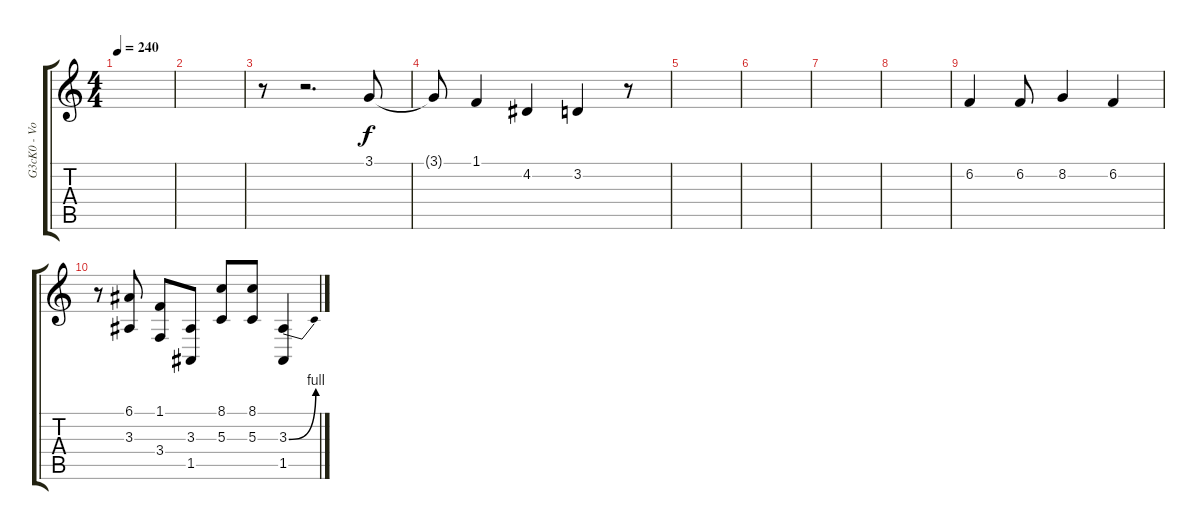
\track ("G3cK0 - Voice" "G3cK0 - Vo") {instrument violin}
\staff {score tabs}
\tuning (E4 B3 G3 D3 A2 E2) {hide}
\ts (4 4)
\tempo 240
\clef g2
\ks c
|
|
r.8 r.2{d} 3.1.8 |
3.1{t}.8 1.1.4 4.2.4 3.2.4 r.8 |
|
|
|
|
6.2.4 6.2.8 8.2.4 6.2.4 |
r.8 (6.1 3.3).8 (1.1 3.4).8 (3.3 1.5).8 (8.1 5.3).8 (8.1 5.3).8 (3.3{be (bend 0 0 60 4)} 1.5).4
